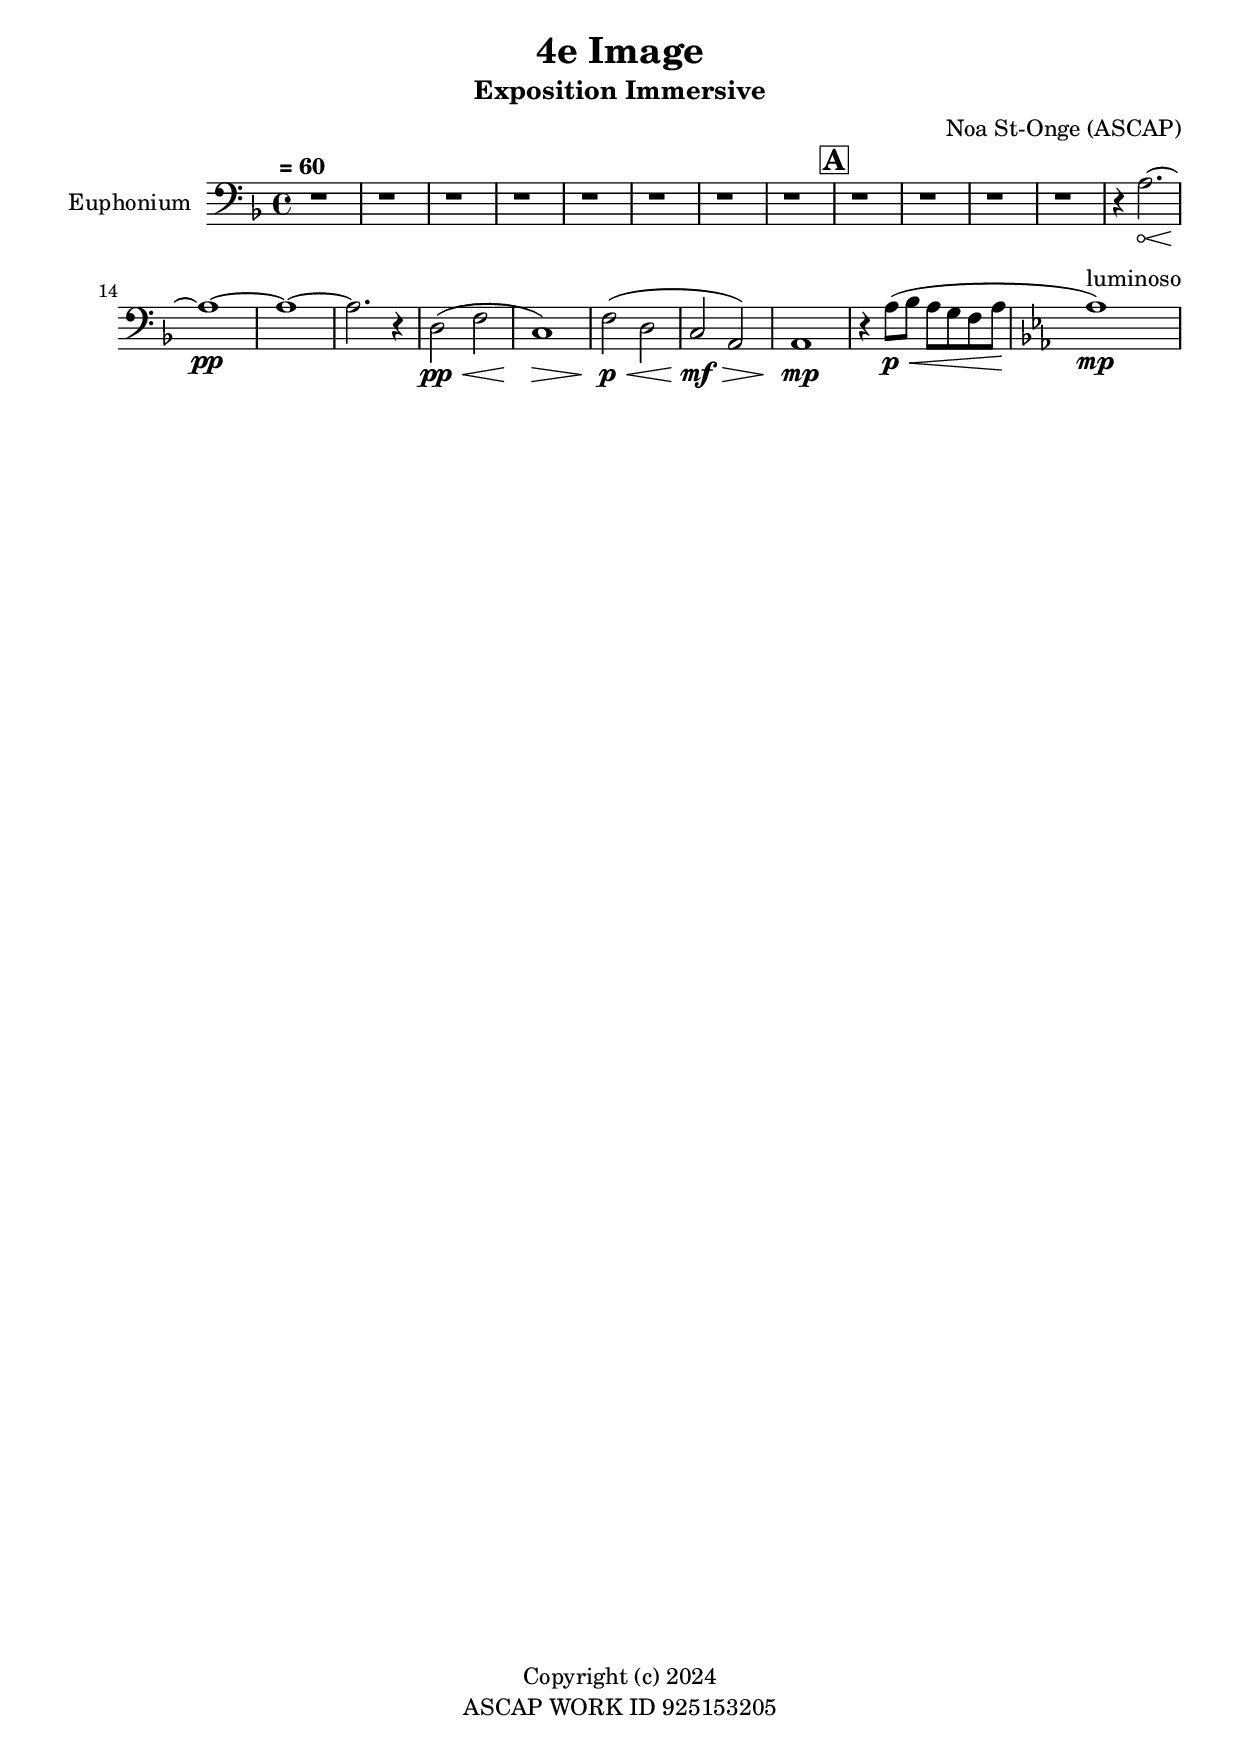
euphonium = \relative c {
  \time 4/4
  \tempo " = 60"
  \key f \major

  \set Score.rehearsalMarkFormatter = #format-mark-box-alphabet

  \repeat unfold 8 { r1 } \mark \default
  \repeat unfold 4 { r1 } r4

  \once \override Hairpin.circled-tip = ##t
  a'2.\< ~ a1\!\pp ~ a1 ~ a2. r4

  d,2\pp\<( f2 c1\!)\>
  f2\!\p\<( d2 c2\!\mf\> a2) a1\!\mp

  r4 a'8(\<\p bes a g f a
  \key ees \major
  aes1\!\mp^"luminoso")
}

euphoniumPart = \new Staff \with {
  instrumentName = "Euphonium"
  shortInstrumentName = "Euph."
  midiInstrument = "tuba"
} { \clef bass \euphonium }

euphoniumBookPart = \new Staff \with {
  instrumentName = "Euphonium"
  shortInstrumentName = ""
  midiInstrument = "tuba"
} { \clef bass \euphonium }

\book {
  \bookOutputName "Euphonium"
  \header {
  title = "4e Image"
  subtitle = "Exposition Immersive"
  composer = "Noa St-Onge (ASCAP)"
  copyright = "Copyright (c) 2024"
  % Remove default LilyPond tagline
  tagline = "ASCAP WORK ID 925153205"
}
  \score {
    <<
      \euphoniumBookPart
    >>
    \layout {
      indent = 25
      short-indent = 10
    }

    \midi {
      \tempo 4=60
    }
  }
}